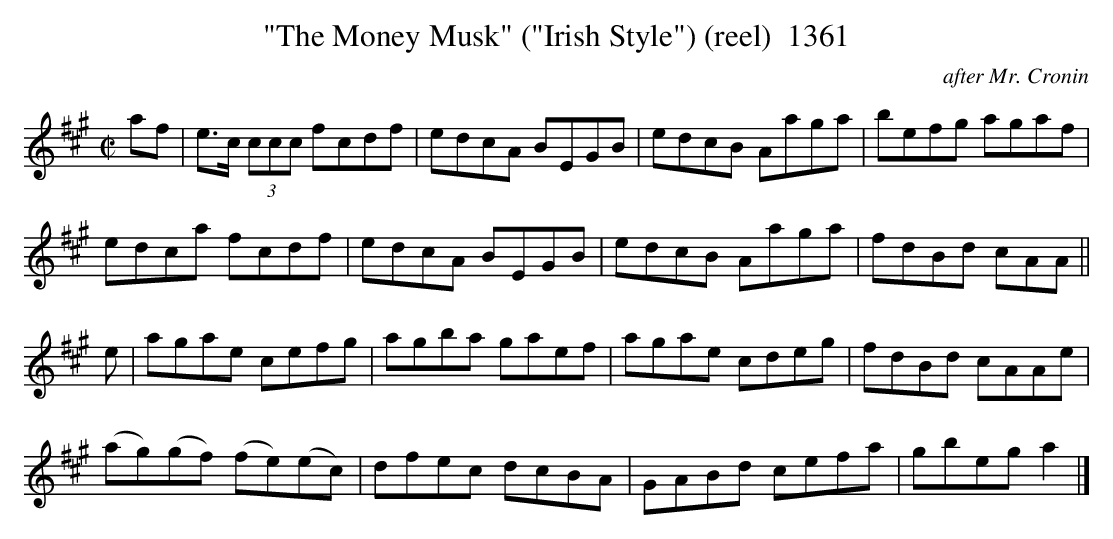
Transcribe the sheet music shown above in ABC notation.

X:1
T:"The Money Musk" ("Irish Style") (reel)  1361
C:after Mr. Cronin
BRENNAN July 2003 (HTTP://WWW.SOSYOURMOM.COM)
M:C|
L:1/8
K:A
af|e3/2c/2 (3ccc fcdf|edcA BEGB|edcB Aaga|befg agaf|
edca fcdf|edcA BEGB|edcB Aaga|fdBd cAA||
e|agae cefg|agba gaef|agae cdeg|fdBd cAAe|
(ag)(gf) (fe)(ec)|dfec dcBA|GABd cefa|gbeg a2|]
